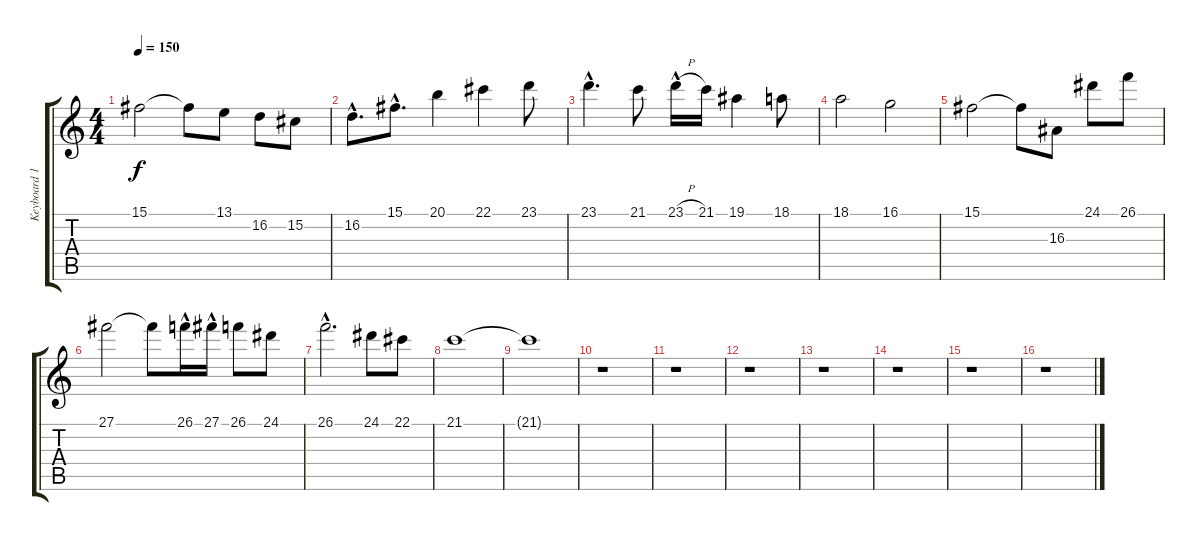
\track ("Keyboard 1" "Keyboard 1") {instrument stringensemble2}
\staff {score tabs}
\tuning (Eb4 Bb3 Gb3 Db3 Ab2 Eb2) {hide}
\ts (4 4)
\tempo 150
\clef g2
\ks c
15.1.2{dy f} 15.1{t}.8 13.1.8 16.2.8 15.2.8 |
16.2{hac}.8{d} 15.1{hac}.8{d} 20.1.4 22.1.4 23.1.8 |
23.1{hac}.4{d} 21.1.8 23.1{h hac}.16 21.1.16 19.1.4 18.1.8 |
18.1.2 16.1.2 |
15.1.2 15.1{t}.8 16.3.8 24.1.8 26.1.8 |
27.1.2 27.1{t}.8 26.1{hac}.16 27.1{hac}.16 26.1.8 24.1.8 |
26.1{hac}.2{d} 24.1.8 22.1.8 |
21.1.1 |
21.1{t}.1 |
r.1{volume 14 instrument stringensemble2} |
r.1 |
r.1 |
r.1 |
r.1 |
r.1 |
r.1
